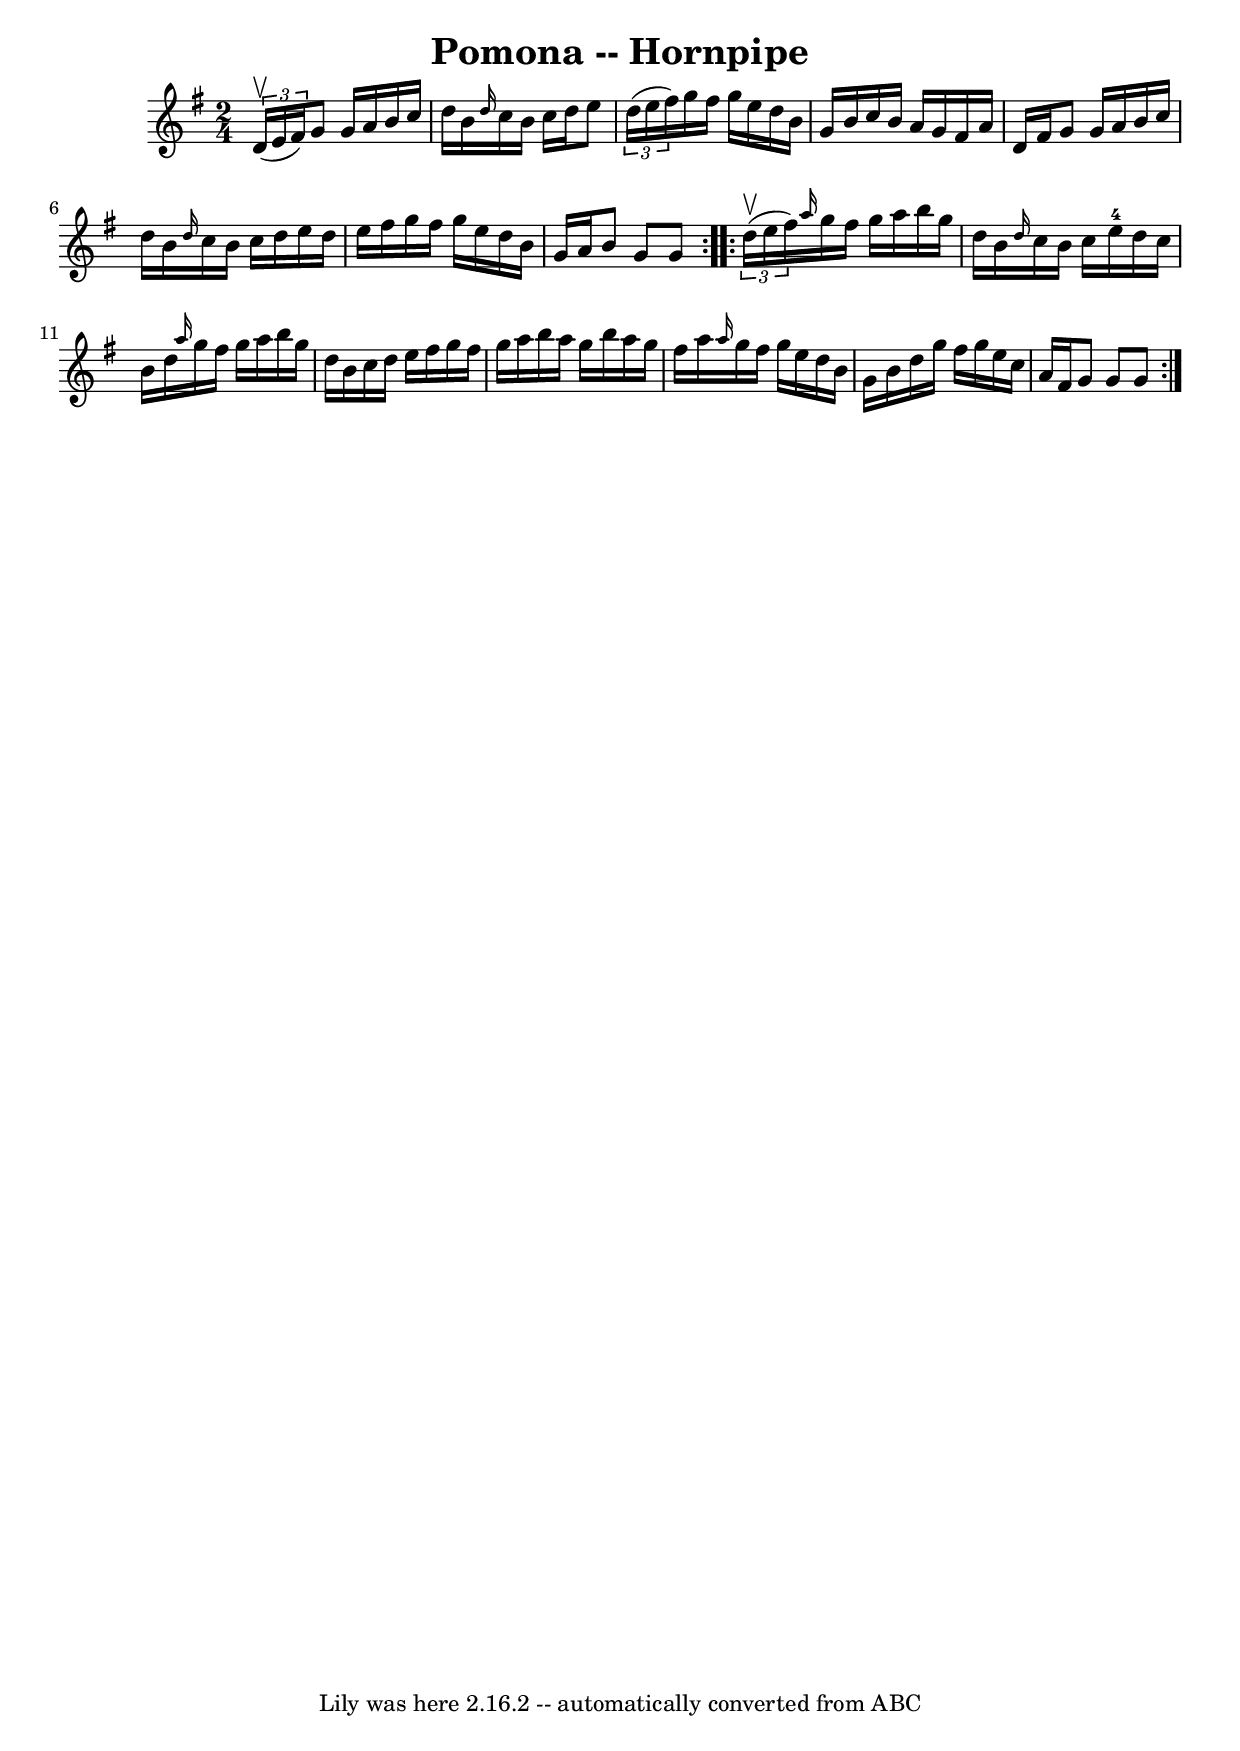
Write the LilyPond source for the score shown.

\version "2.7.40"
\include "Mammoth.ily"
\header {
	book = "Cole's 1000 Fiddle Tunes"
	crossRefNumber = "1"
	footnotes = ""
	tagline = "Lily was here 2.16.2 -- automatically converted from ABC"
	title = "Pomona -- Hornpipe"
}
voicedefault =  {
\set Score.defaultBarType = "empty"

\repeat volta 2 {
\time 2/4 \key g \major   \times 2/3 { d'16 (^\upbow e'16 fis'16) } 
|
 g'8 g'16 a'16 b'16 c''16 d''16 b'16  |
 
\grace { d''16  } c''16 b'16 c''16 d''16 e''8    \times 2/3 {  
 d''16 (e''16 fis''16) } |
 g''16 fis''16 g''16 e''16 
 d''16 b'16 g'16 b'16  |
 c''16 b'16 a'16 g'16    
fis'16 a'16 d'16 fis'16  |
 g'8 g'16 a'16 b'16    
c''16 d''16 b'16  |
 \grace { d''16  } c''16 b'16 c''16  
 d''16 e''16 d''16 e''16 fis''16  |
 g''16 fis''16    
g''16 e''16 d''16 b'16 g'16 a'16  |
 b'8 g'8 g'8  
}     \repeat volta 2 {   \times 2/3 { d''16 (^\upbow e''16 fis''16) 
} |
 \grace { a''16  } g''16 fis''16 g''16 a''16 b''16   
 g''16 d''16 b'16  |
 \grace { d''16  } c''16 b'16 c''16 
 e''16-4 d''16 c''16 b'16 d''16  |
     \grace { a''16 
 } g''16 fis''16 g''16 a''16 b''16 g''16 d''16 b'16  
|
 c''16 d''16 e''16 fis''16 g''16 fis''16 g''16    
a''16  |
 b''16 a''16 g''16 b''16 a''16 g''16    
fis''16 a''16  |
 \grace { a''16  } g''16 fis''16 g''16    
e''16 d''16 b'16 g'16 b'16  |
 d''16 g''16 fis''16    
g''16 e''16 c''16 a'16 fis'16  |
 g'8 g'8 g'8  }   
}

\score{
    <<

	\context Staff="default"
	{
	    \voicedefault 
	}

    >>
	\layout {
	}
	\midi {}
}
